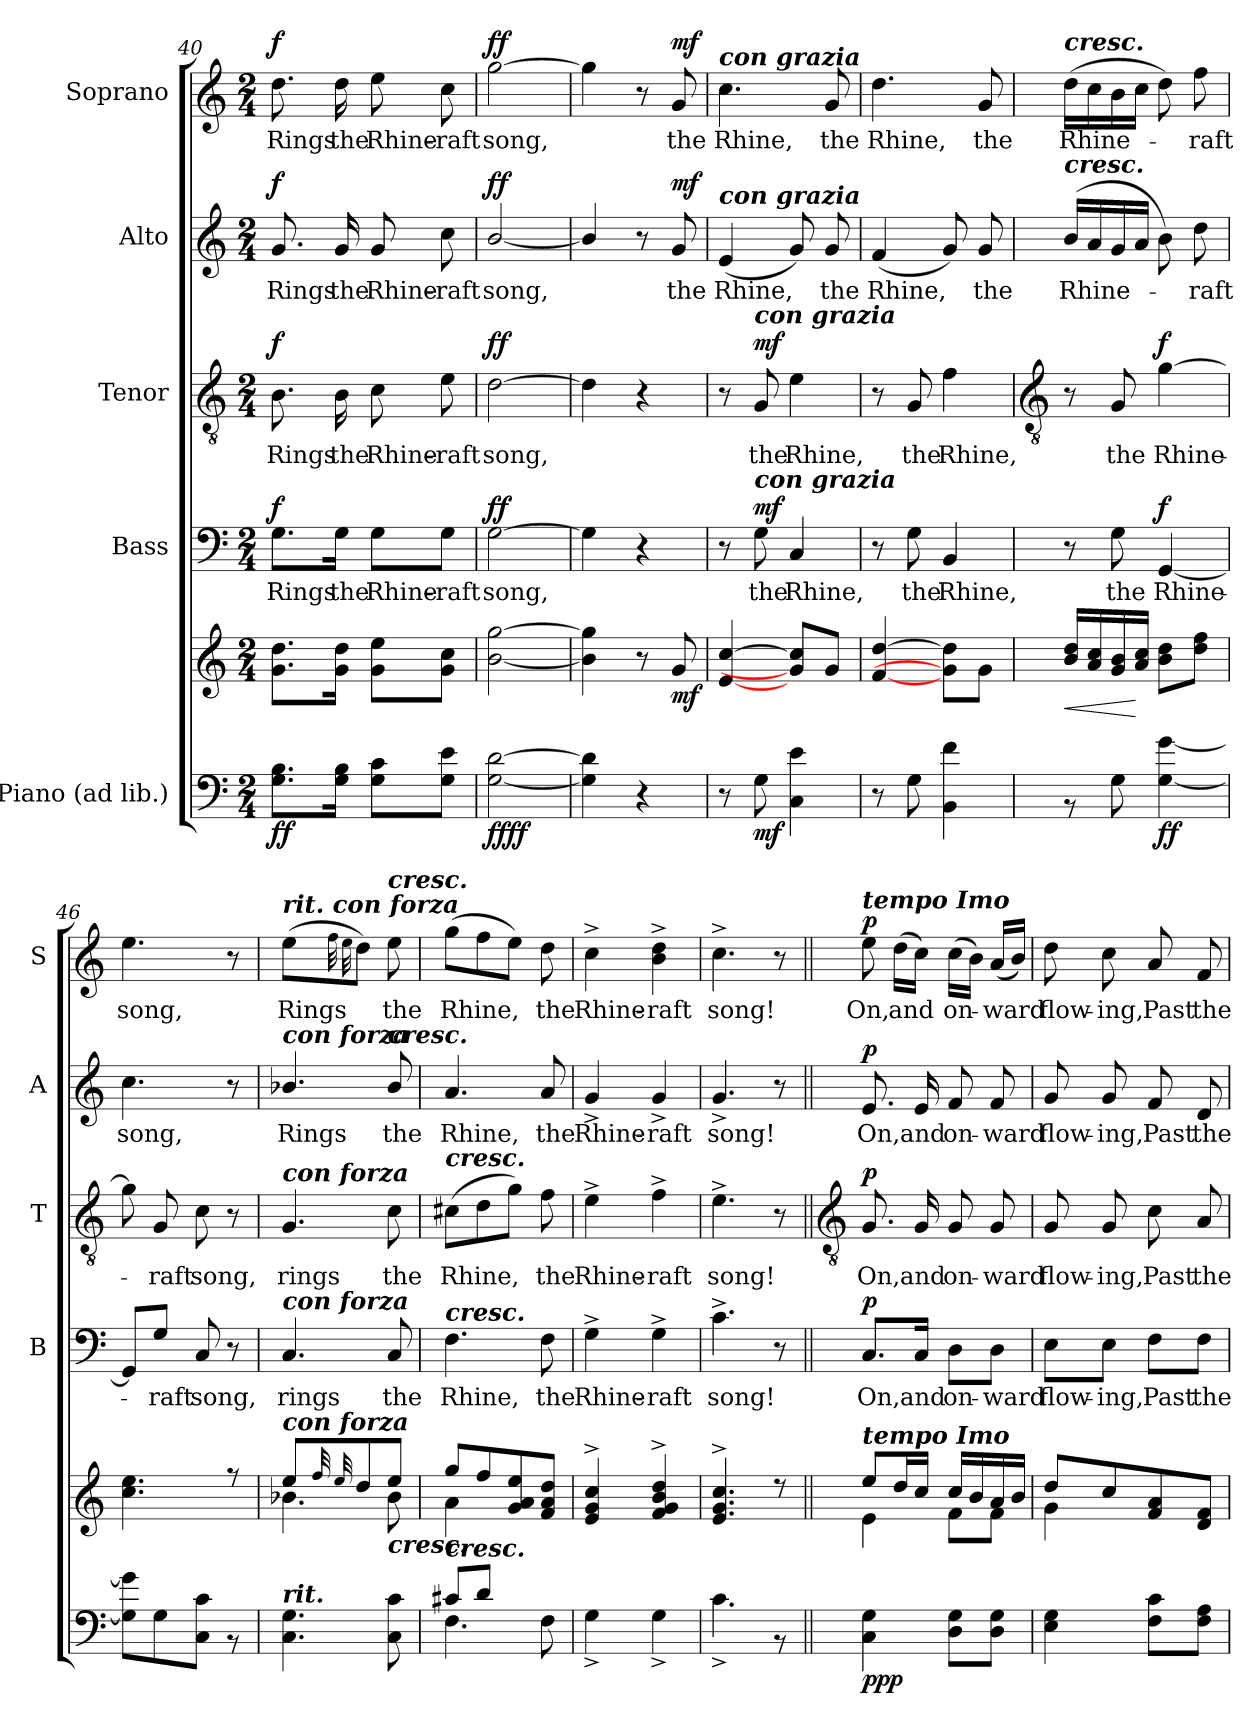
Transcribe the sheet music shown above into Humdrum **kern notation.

**kern	**kern	**dynam	**kern	**text	**dynam	**kern	**text	**dynam	**kern	**text	**dynam	**kern	**text	**dynam
*part5	*part5	*part5	*part4	*part4	*part4	*part3	*part3	*part3	*part2	*part2	*part2	*part1	*part1	*part1
*staff6	*staff5	*staff5/6	*staff4	*staff4	*staff4	*staff3	*staff3	*staff3	*staff2	*staff2	*staff2	*staff1	*staff1	*staff1
*I"Piano (ad lib.)	*	*	*I"Bass	*	*	*I"Tenor	*	*	*I"Alto	*	*	*I"Soprano	*	*
*	*	*	*I'B	*	*	*I'T	*	*	*I'A	*	*	*I'S	*	*
*clefF4	*clefG2	*	*clefF4	*	*	*clefGv2	*	*	*clefG2	*	*	*clefG2	*	*
*k[]	*k[]	*	*k[]	*	*	*k[]	*	*	*k[]	*	*	*k[]	*	*
*C:	*C:	*	*C:	*	*	*C:	*	*	*C:	*	*	*C:	*	*
*M2/4	*M2/4	*	*M2/4	*	*	*M2/4	*	*	*M2/4	*	*	*M2/4	*	*
=40	=40	=40	=40	=40	=40	=40	=40	=40	=40	=40	=40	=40	=40	=40
!	!	!LO:DY:b=2	!	!LO:LY:b	!	!	!LO:LY:b	!	!	!LO:LY:b	!	!	!LO:LY:b	!
!	!	!LO:DY:n=1:b	!	!	!LO:DY:b	!	!	!LO:DY:b	!	!	!LO:DY:b	!	!	!LO:DY:b
8.G 8.BL	8.g 8.ddL	f f	8.G\L	Rings	f	8.B	Rings	f	8.g	Rings	f	8.dd	Rings	f
!	!	!	!	!LO:LY:b	!	!	!LO:LY:b	!	!	!LO:LY:b	!	!	!LO:LY:b	!
16G 16BJ	16g 16ddJ	.	16G\Jk	the	.	16B	the	.	16g	the	.	16dd	the	.
!	!	!	!	!LO:LY:b	!	!	!LO:LY:b	!	!	!LO:LY:b	!	!	!LO:LY:b	!
8G 8cL	8g 8eeL	.	8G\L	Rhine-	.	8c	Rhine-	.	8g	Rhine-	.	8ee	Rhine-	.
!	!	!	!	!LO:LY:b	!	!	!LO:LY:b	!	!	!LO:LY:b	!	!	!LO:LY:b	!
8G 8eJ	8g 8ccJ	.	8G\J	-raft	.	8e	-raft	.	8cc	-raft	.	8cc	-raft	.
=41	=41	=41	=41	=41	=41	=41	=41	=41	=41	=41	=41	=41	=41	=41
!	!	!LO:DY:b=2	!	!LO:LY:b	!	!	!LO:LY:b	!	!	!LO:LY:b	!	!	!LO:LY:b	!
!	!	!LO:DY:n=1:b	!	!	!LO:DY:b	!	!	!LO:DY:b	!	!	!LO:DY:b	!	!	!LO:DY:b
[2G [2d	[2b [2gg	ff ff	[2G	song,	ff	[2d	song,	ff	[2b/	song,	ff	[2gg	song,	ff
=42	=42	=42	=42	=42	=42	=42	=42	=42	=42	=42	=42	=42	=42	=42
4G] 4d]	4b] 4gg]	.	4G]	.	.	4d]	.	.	4b/]	.	.	4gg]	.	.
4r	8r	.	4r	.	.	4r	.	.	8r	.	.	8r	.	.
!	!	!LO:DY:b	!	!	!	!	!	!	!	!LO:LY:b	!LO:DY:b	!	!LO:LY:b	!LO:DY:b
.	8g	mf	.	.	.	.	.	.	8g	the	mf	8g	the	mf
=43	=43	=43	=43	=43	=43	=43	=43	=43	=43	=43	=43	=43	=43	=43
!	!	!	!	!	!	!	!	!	!	!	!	!LO:TX:a:Bi:t=con grazia	!	!
!	!	!	!	!	!	!	!	!	!LO:TX:a:Bi:t=con grazia	!	!	!	!	!
!	!	!	!	!	!	!	!	!	!	!LO:LY:b	!	!	!LO:LY:b	!
8r	[4e [4cc	.	8r	.	.	8r	.	.	(<4e	Rhine,	.	4.cc	Rhine,	.
!	!	!	!	!	!	!LO:TX:a:Bi:t=con grazia	!	!	!	!	!	!	!	!
!	!	!	!LO:TX:a:Bi:t=con grazia	!	!	!	!	!	!	!	!	!	!	!
!	!	!LO:DY:b=2	!	!LO:LY:b	!LO:DY:b	!	!LO:LY:b	!LO:DY:b	!	!	!	!	!	!
8G	.	mf	8G	the	mf	8G	the	mf	.	.	.	.	.	.
!	!	!	!	!LO:LY:b	!	!	!LO:LY:b	!	!	!	!	!	!	!
4C 4e	8g] 8cc]L	.	4C	Rhine,	.	4e	Rhine,	.	8g)	.	.	.	.	.
!	!	!	!	!	!	!	!	!	!	!LO:LY:b	!	!	!LO:LY:b	!
.	8gJ	.	.	.	.	.	.	.	8g	the	.	8g	the	.
=44	=44	=44	=44	=44	=44	=44	=44	=44	=44	=44	=44	=44	=44	=44
!	!	!	!	!	!	!	!	!	!	!LO:LY:b	!	!	!LO:LY:b	!
8r	[4f [4dd	.	8r	.	.	8r	.	.	(<4f	Rhine,	.	4.dd	Rhine,	.
!	!	!	!	!LO:LY:b	!	!	!LO:LY:b	!	!	!	!	!	!	!
8G	.	.	8G	the	.	8G	the	.	.	.	.	.	.	.
!	!	!	!	!LO:LY:b	!	!	!LO:LY:b	!	!	!	!	!	!	!
4BB 4f	8g] 8dd]L	.	4BB	Rhine,	.	4f	Rhine,	.	8g)	.	.	.	.	.
!	!	!	!	!	!	!	!	!	!	!LO:LY:b	!	!	!LO:LY:b	!
.	8gJ	.	.	.	.	.	.	.	8g	the	.	8g	the	.
!!LO:LB:g=z
=45	=45	=45	=45	=45	=45	=45	=45	=45	=45	=45	=45	=45	=45	=45
*	*	*	*	*	*	*clefGv2	*	*	*	*	*	*	*	*
*	*^	*	*	*	*	*	*	*	*	*	*	*	*	*
!	!	!	!	!	!	!	!	!	!	!	!	!	!LO:TX:a:Bi:t=cresc.	!	!
!	!	!	!	!	!	!	!	!	!	!LO:TX:a:Bi:t=cresc.	!	!	!	!	!
!LO:N:vis=1	!	!LO:N:vis=1	!LO:HP:b	!	!	!	!	!	!	!	!LO:LY:b	!	!	!LO:LY:b	!
*^	*	*	*	*	*	*	*	*	*	*	*	*	*	*	*
2ryy	8r	16b/ 16dd/LL	2ryy	<	8r	.	.	8r	.	.	(<16bLL	Rhine-	.	(>16ddLL	Rhine-	.
.	.	16a/ 16cc/	.	.	.	.	.	.	.	.	16a	.	.	16cc	.	.
!	!	!	!	!	!	!LO:LY:b	!	!	!LO:LY:b	!	!	!	!	!	!	!
.	8G\	16g/ 16b/	.	.	8G	the	.	8G	the	.	16g	.	.	16b	.	.
.	.	16a/ 16cc/JJ	.	[	.	.	.	.	.	.	16aJJ	.	.	16ccJJ	.	.
!	!	!	!	!LO:DY:b=2	!	!LO:LY:b	!	!	!LO:LY:b	!	!	!	!	!	!	!
!	!	!	!	!LO:DY:n=1:b	!	!	!LO:DY:b	!	!	!LO:DY:b	!	!	!	!	!	!
.	[4G\ [4g\	8b\ 8dd\L	.	f f	[4GG	Rhine-	f	[4g	Rhine-	f	8b)	.	.	8dd)	.	.
!	!	!	!	!	!	!	!	!	!	!	!	!LO:LY:b	!	!	!LO:LY:b	!
.	.	8dd\ 8ff\J	.	.	.	.	.	.	.	.	8dd	raft	.	8ff	raft	.
=46	=46	=46	=46	=46	=46	=46	=46	=46	=46	=46	=46	=46	=46	=46	=46	=46
!LO:N:vis=1	!	!	!LO:N:vis=1	!	!	!	!	!	!	!	!	!LO:LY:b	!	!	!LO:LY:b	!
2ryy	8G\] 8g\]L	4.cc\ 4.ee\	2ryy	.	8GG/L]	.	.	8g]	.	.	4.cc	song,	.	4.ee	song,	.
!	!	!	!	!	!	!LO:LY:b	!	!	!LO:LY:b	!	!	!	!	!	!	!
.	8G\	.	.	.	8G/J	raft	.	8G	raft	.	.	.	.	.	.	.
!	!	!	!	!	!	!LO:LY:b	!	!	!LO:LY:b	!	!	!	!	!	!	!
.	8C\ 8c\J	.	.	.	8C	song,	.	8c	song,	.	.	.	.	.	.	.
.	8r	8r	.	.	8r	.	.	8r	.	.	8r	.	.	8r	.	.
=47	=47	=47	=47	=47	=47	=47	=47	=47	=47	=47	=47	=47	=47	=47	=47	=47
!	!	!	!	!	!	!	!	!	!	!	!	!	!	!LO:TX:a:Bi:t=rit. con forza	!	!
!	!	!	!	!	!	!	!	!	!	!	!LO:TX:a:Bi:t=con forza	!	!	!	!	!
!	!	!	!	!	!	!	!	!LO:TX:a:Bi:t=con forza	!	!	!	!	!	!	!	!
!	!	!	!	!	!LO:TX:a:Bi:t=con forza	!	!	!	!	!	!	!	!	!	!	!
!	!	!LO:TX:a:Bi:t=con forza	!	!	!	!	!	!	!	!	!	!	!	!	!	!
!LO:TX:a:Bi:t=rit.	!	!	!	!	!	!	!	!	!	!	!	!	!	!	!	!
!LO:N:vis=1	!	!	!	!	!	!LO:LY:b	!	!	!LO:LY:b	!	!	!LO:LY:b	!	!	!LO:LY:b	!
2ryy	4.C\ 4.G\	4ee/	4.b-X\	.	4.C	rings	.	4.G	rings	.	4.b-X/	Rings	.	(>4ee	Rings	.
.	.	32qqff/LLL	.	.	.	.	.	.	.	.	.	.	.	32qqff\LLL	.	.
.	.	32qqee/	.	.	.	.	.	.	.	.	.	.	.	32qqee\	.	.
.	.	8dd/	.	.	.	.	.	.	.	.	.	.	.	8ddJ)	.	.
!	!	!	!	!	!	!	!	!	!	!	!	!	!	!LO:TX:a:Bi:t=cresc.	!	!
!	!	!	!	!	!	!	!	!	!	!	!LO:TX:a:Bi:t=cresc.	!	!	!	!	!
!	!	!LO:TX:b:Bi:t=cresc.	!	!	!	!	!	!	!	!	!	!	!	!	!	!
!	!	!	!	!	!	!LO:LY:b	!	!	!LO:LY:b	!	!	!LO:LY:b	!	!	!LO:LY:b	!
.	8C\ 8c\	8ee/J	8b-\	.	8C	the	.	8c	the	.	8b-/	the	.	8ee	the	.
=48	=48	=48	=48	=48	=48	=48	=48	=48	=48	=48	=48	=48	=48	=48	=48	=48
!	!	!	!	!	!	!	!	!LO:TX:a:Bi:t=cresc.	!	!	!	!	!	!	!	!
!	!	!	!	!	!LO:TX:a:Bi:t=cresc.	!	!	!	!	!	!	!	!	!	!	!
!LO:TX:a:Bi:t=cresc.	!	!	!	!	!	!	!	!	!	!	!	!	!	!	!	!
!	!	!	!	!	!	!LO:LY:b	!	!	!LO:LY:b	!	!	!LO:LY:b	!	!	!LO:LY:b	!
8c#X/L	4.F\	8gg/L	4a\	.	4.F	Rhine,	.	(>8c#XL	Rhine,	.	4.a	Rhine,	.	(>8ggL	Rhine,	.
8d/J	.	8ff/	.	.	.	.	.	8d	.	.	.	.	.	8ff	.	.
4ryy	.	8g/ 8a/ 8ee/	4ryy	.	.	.	.	8gJ)	.	.	.	.	.	8eeJ)	.	.
!	!	!	!	!	!	!LO:LY:b	!	!	!LO:LY:b	!	!	!LO:LY:b	!	!	!LO:LY:b	!
.	8F\	8f/ 8a/ 8dd/J	.	.	8F	the	.	8f	the	.	8a	the	.	8dd	the	.
=49	=49	=49	=49	=49	=49	=49	=49	=49	=49	=49	=49	=49	=49	=49	=49	=49
!	!	!	!	!	!	!LO:LY:b	!	!	!LO:LY:b	!	!	!LO:LY:b	!	!	!LO:LY:b	!
2ryy	4G^\	4e/^ 4g/^ 4cc/^	2ryy	.	4G^	Rhine-	.	4e^	Rhine-	.	4g^	Rhine-	.	4cc^	Rhine-	.
!	!	!	!	!	!	!LO:LY:b	!	!	!LO:LY:b	!	!	!LO:LY:b	!	!	!LO:LY:b	!
.	4G^\	4f/^ 4g/^ 4b/^ 4dd/^	.	.	4G^	-raft	.	4f^	-raft	.	4g^	-raft	.	4b^ 4dd^	-raft	.
=50	=50	=50	=50	=50	=50	=50	=50	=50	=50	=50	=50	=50	=50	=50	=50	=50
!	!	!	!	!	!	!LO:LY:b	!	!	!LO:LY:b	!	!	!LO:LY:b	!	!	!LO:LY:b	!
2ryy	4.c^\	4.e/^ 4.g/^ 4.cc/^	2ryy	.	4.c^	song!	.	4.e^	song!	.	4.g^	song!	.	4.cc^	song!	.
.	8r	8r	.	.	8r	.	.	8r	.	.	8r	.	.	8r	.	.
*v	*v	*	*	*	*	*	*	*	*	*	*	*	*	*	*	*
!!LO:LB:g=z
=51||	=51||	=51||	=51||	=51||	=51||	=51||	=51||	=51||	=51||	=51||	=51||	=51||	=51||	=51||	=51||
*	*	*	*	*	*	*	*clefGv2	*	*	*	*	*	*	*	*
*^	*	*	*	*	*	*	*	*	*	*	*	*	*	*	*
!	!	!	!	!	!	!	!	!	!	!	!	!	!	!LO:TX:a:Bi:t=tempo Imo	!	!
!	!	!LO:TX:a:Bi:t=tempo Imo	!	!	!	!	!	!	!	!	!	!	!	!	!	!
!	!	!	!	!LO:DY:b=2	!	!LO:LY:b	!	!	!LO:LY:b	!	!	!LO:LY:b	!	!	!LO:LY:b	!
!	!	!	!	!LO:DY:n=1:b	!	!	!	!	!	!	!	!	!	!	!	!
!	!	!	!	!LO:DY:n=2:b	!	!	!LO:DY:b	!	!	!LO:DY:b	!	!	!LO:DY:b	!	!	!LO:DY:b
*v	*v	*	*	*	*	*	*	*	*	*	*	*	*	*	*	*
4C\ 4G\	8ee/L	4e\	p p p	8.C/L	On,	p	8.G	On,	p	8.e	On,	p	8ee\	On,	p
!	!	!	!	!	!	!	!	!	!	!	!	!	!	!LO:LY:b	!
.	16dd/L	.	.	.	.	.	.	.	.	.	.	.	(>16ddLL	and	.
!	!	!	!	!	!LO:LY:b	!	!	!LO:LY:b	!	!	!LO:LY:b	!	!	!	!
.	16cc/JJ	.	.	16C/Jk	and	.	16G	and	.	16e	and	.	16ccJJ)	.	.
!	!	!	!	!	!LO:LY:b	!	!	!LO:LY:b	!	!	!LO:LY:b	!	!	!LO:LY:b	!
8D 8GL	16cc/LL	8f\L	.	8D\L	on-	.	8G	on-	.	8f	on-	.	(>16ccLL	on-	.
.	16b/	.	.	.	.	.	.	.	.	.	.	.	16bJJ)	.	.
!	!	!	!	!	!LO:LY:b	!	!	!LO:LY:b	!	!	!LO:LY:b	!	!	!LO:LY:b	!
8D 8GJ	16a/	8f\J	.	8D\J	-ward	.	8G	-ward	.	8f	-ward	.	(<16aLL	ward	.
.	16b/JJ	.	.	.	.	.	.	.	.	.	.	.	16bJJ)	.	.
=52	=52	=52	=52	=52	=52	=52	=52	=52	=52	=52	=52	=52	=52	=52	=52
!	!	!	!	!	!LO:LY:b	!	!	!LO:LY:b	!	!	!LO:LY:b	!	!	!LO:LY:b	!
4E 4G	8dd/L	4g\	.	8E\L	flow-	.	8G	flow-	.	8g	flow-	.	8dd	flow-	.
!	!	!	!	!	!LO:LY:b	!	!	!LO:LY:b	!	!	!LO:LY:b	!	!	!LO:LY:b	!
.	8cc/	.	.	8E\J	-ing,	.	8G	-ing,	.	8g	-ing,	.	8cc	-ing,	.
!	!	!	!	!	!LO:LY:b	!	!	!LO:LY:b	!	!	!LO:LY:b	!	!	!LO:LY:b	!
8F 8cL	8f/ 8a/	4ryy	.	8F\L	Past	.	8c	Past	.	8f	Past	.	8a	Past	.
!	!	!	!	!	!LO:LY:b	!	!	!LO:LY:b	!	!	!LO:LY:b	!	!	!LO:LY:b	!
8F 8AJ	8d/ 8f/J	.	.	8F\J	the	.	8A	the	.	8d	the	.	8f	the	.
*	*v	*v	*	*	*	*	*	*	*	*	*	*	*	*	*
=	=	=	=	=	=	=	=	=	=	=	=	=	=	=
*-	*-	*-	*-	*-	*-	*-	*-	*-	*-	*-	*-	*-	*-	*-
